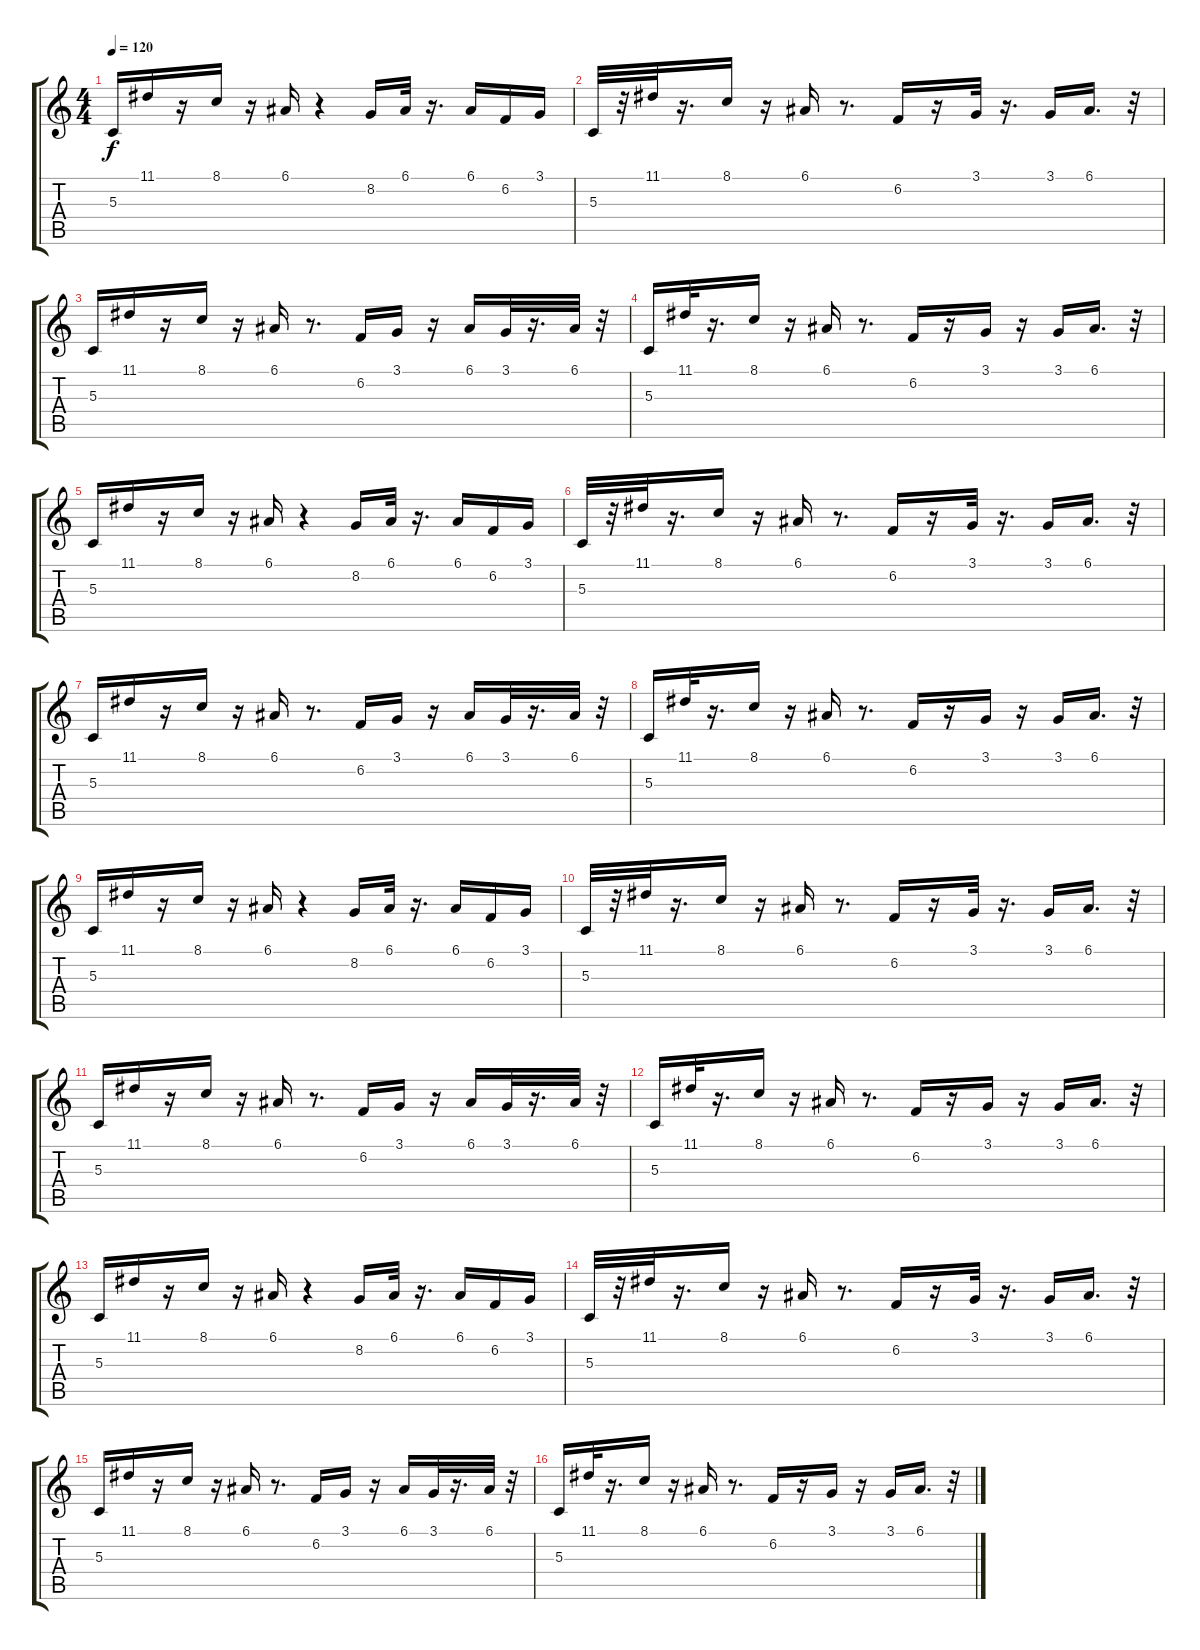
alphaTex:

\track "" {instrument blownbottle}
\staff {score tabs}
\tuning (E4 B3 G3 D3 A2 E2) {hide}
\ts (4 4)
\tempo 120
\clef g2
\ks c
5.3.16{dy f} 11.1.16 r.16 8.1.16 r.16 6.1.16 r.4 8.2.16 6.1.32 r.16{d} 6.1.16 6.2.16 3.1.16 |
5.3.32 r.32 11.1.32 r.16{d} 8.1.16 r.16 6.1.16 r.8{d} 6.2.16 r.16 3.1.32 r.16{d} 3.1.16 6.1.16{d} r.32 |
5.3.16 11.1.16 r.16 8.1.16 r.16 6.1.16 r.8{d} 6.2.16 3.1.16 r.16 6.1.16 3.1.32 r.16{d} 6.1.32 r.32 |
5.3.16 11.1.32 r.16{d} 8.1.16 r.16 6.1.16 r.8{d} 6.2.16 r.16 3.1.16 r.16 3.1.16 6.1.16{d} r.32 |
5.3.16 11.1.16 r.16 8.1.16 r.16 6.1.16 r.4 8.2.16 6.1.32 r.16{d} 6.1.16 6.2.16 3.1.16 |
5.3.32 r.32 11.1.32 r.16{d} 8.1.16 r.16 6.1.16 r.8{d} 6.2.16 r.16 3.1.32 r.16{d} 3.1.16 6.1.16{d} r.32 |
5.3.16 11.1.16 r.16 8.1.16 r.16 6.1.16 r.8{d} 6.2.16 3.1.16 r.16 6.1.16 3.1.32 r.16{d} 6.1.32 r.32 |
5.3.16 11.1.32 r.16{d} 8.1.16 r.16 6.1.16 r.8{d} 6.2.16 r.16 3.1.16 r.16 3.1.16 6.1.16{d} r.32 |
5.3.16 11.1.16 r.16 8.1.16 r.16 6.1.16 r.4 8.2.16 6.1.32 r.16{d} 6.1.16 6.2.16 3.1.16 |
5.3.32 r.32 11.1.32 r.16{d} 8.1.16 r.16 6.1.16 r.8{d} 6.2.16 r.16 3.1.32 r.16{d} 3.1.16 6.1.16{d} r.32 |
5.3.16 11.1.16 r.16 8.1.16 r.16 6.1.16 r.8{d} 6.2.16 3.1.16 r.16 6.1.16 3.1.32 r.16{d} 6.1.32 r.32 |
5.3.16 11.1.32 r.16{d} 8.1.16 r.16 6.1.16 r.8{d} 6.2.16 r.16 3.1.16 r.16 3.1.16 6.1.16{d} r.32 |
5.3.16 11.1.16 r.16 8.1.16 r.16 6.1.16 r.4 8.2.16 6.1.32 r.16{d} 6.1.16 6.2.16 3.1.16 |
5.3.32 r.32 11.1.32 r.16{d} 8.1.16 r.16 6.1.16 r.8{d} 6.2.16 r.16 3.1.32 r.16{d} 3.1.16 6.1.16{d} r.32 |
5.3.16 11.1.16 r.16 8.1.16 r.16 6.1.16 r.8{d} 6.2.16 3.1.16 r.16 6.1.16 3.1.32 r.16{d} 6.1.32 r.32 |
5.3.16 11.1.32 r.16{d} 8.1.16 r.16 6.1.16 r.8{d} 6.2.16 r.16 3.1.16 r.16 3.1.16 6.1.16{d} r.32
